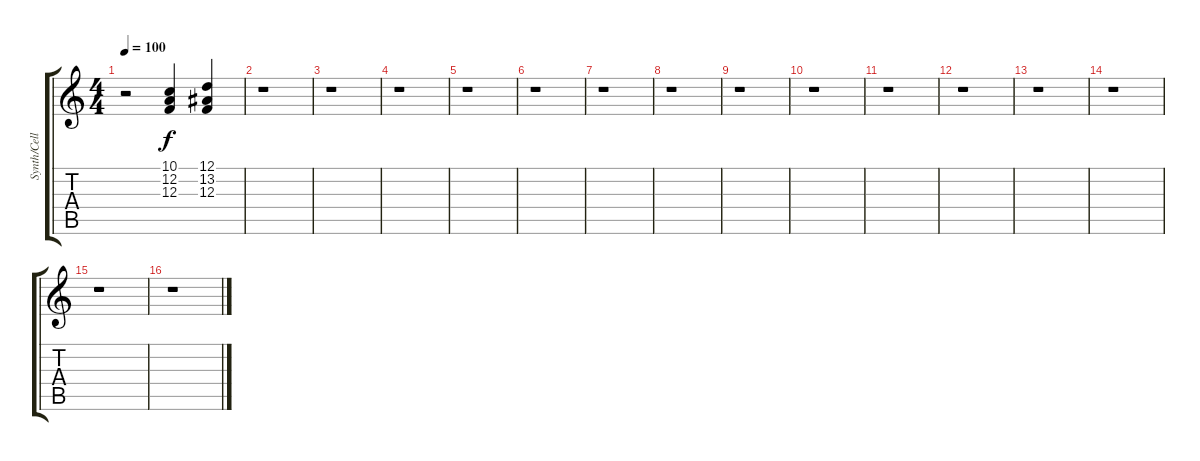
\track ("Synth/Cello 1" "Synth/Cell") {instrument stringensemble2}
\staff {score tabs}
\tuning (D4 A3 F3 C3 G2 D2) {hide}
\ts (4 4)
\tempo 100
\clef g2
\ks c
r.2{dy f} (10.1 12.2 12.3).4 (12.1 13.2 12.3).4 |
r.1 |
r.1 |
r.1 |
r.1 |
r.1 |
r.1 |
r.1 |
r.1 |
r.1 |
r.1 |
r.1 |
r.1 |
r.1 |
r.1 |
r.1
